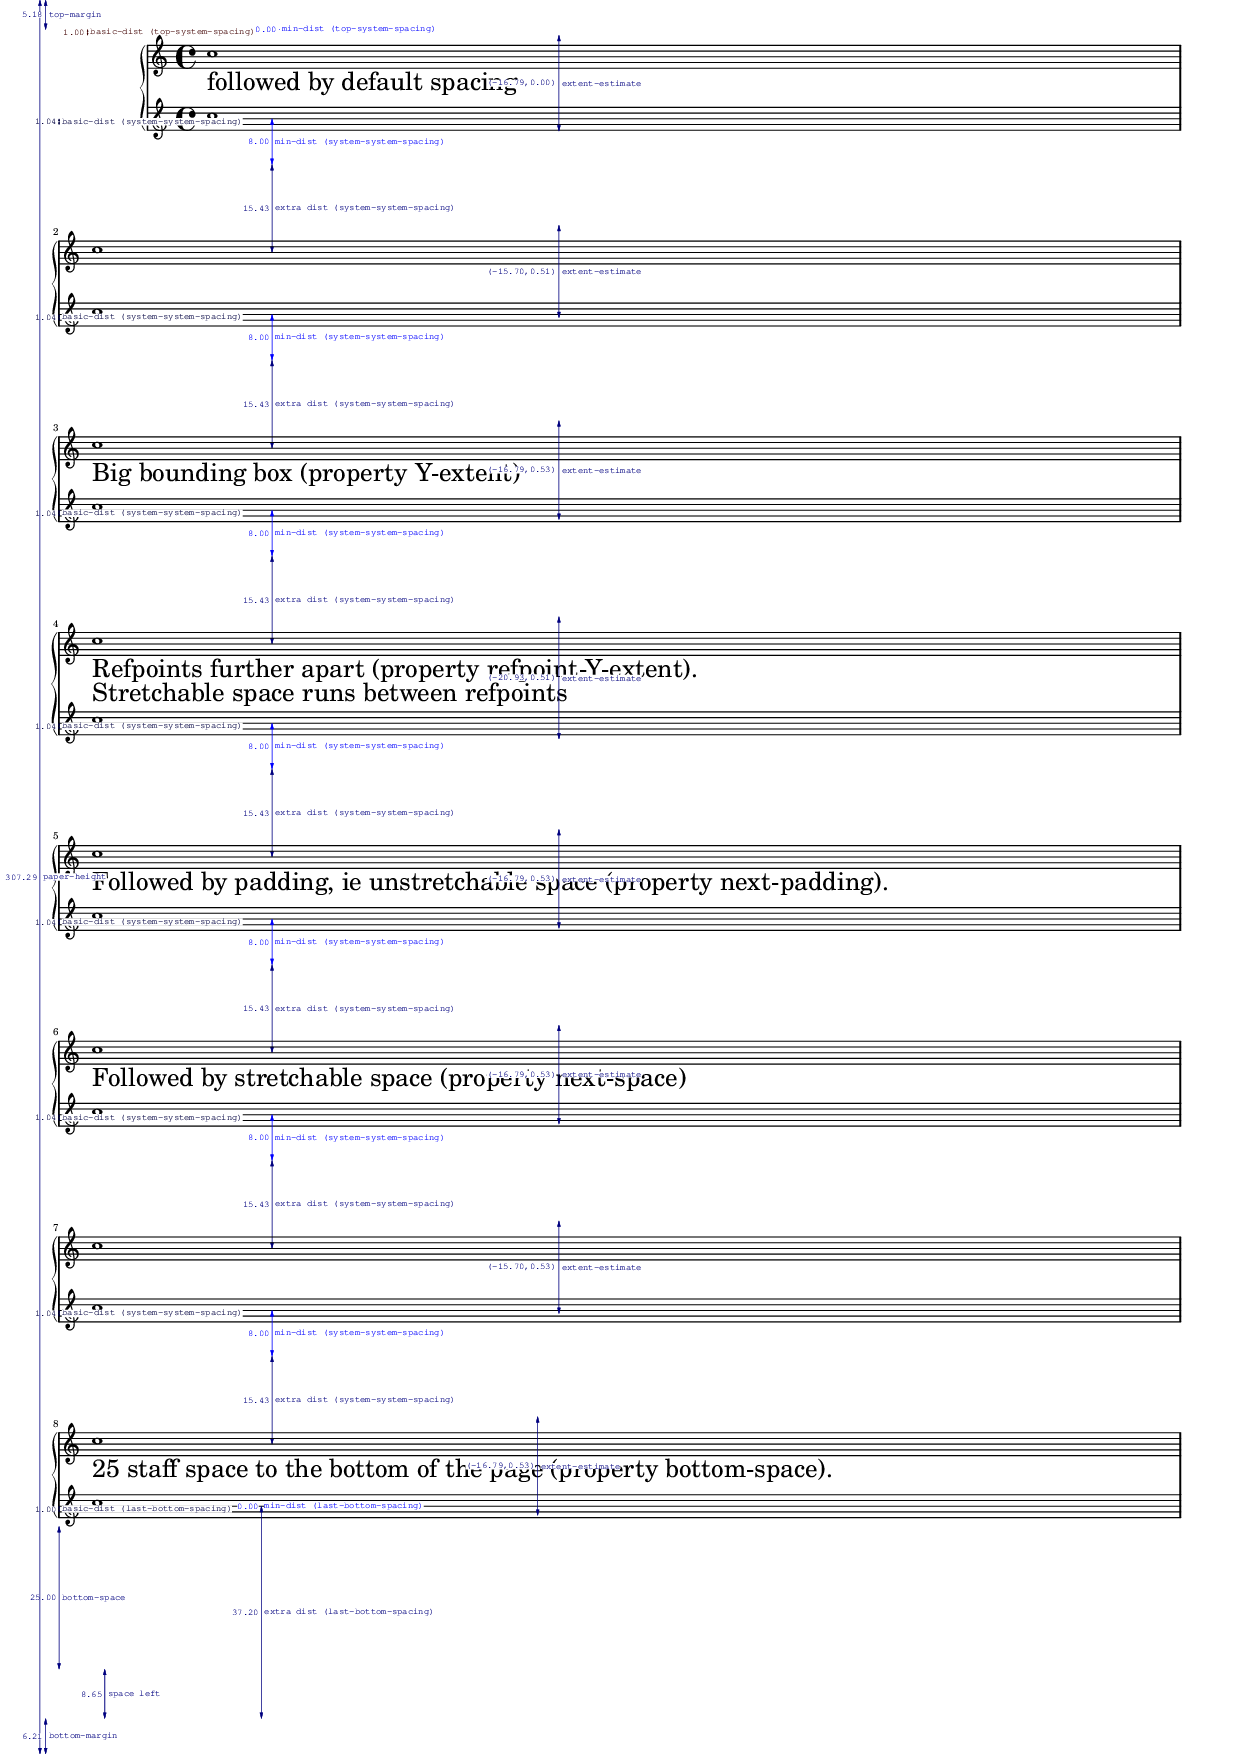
%%  Do not edit this file; it is auto-generated from LSR!
\version "2.10.12"

\header { texidoc = "
By setting properties in @code{NonMusicalPaperColumn}, vertical spacing
of page layout can be adjusted.


For technical reasons, @code{overrideProperty} has to be used for
setting properties on individual objects. @code{\override} may still be
used for global overrides.


By setting @code{annotate-spacing}, we can see the effect of each
property. 
" }

#(set-global-staff-size 11)

 \book {
   \score {
     \relative c'' \new PianoStaff <<
      \new Voice {
        c1_"followed by default spacing"
        \break
        c
        \break

        \overrideProperty
          #"Score.NonMusicalPaperColumn"
          #'line-break-system-details
          #'((Y-extent . (-30 . 10)))
        c_"Big bounding box (property Y-extent)"
        \break

        \overrideProperty
          #"Score.NonMusicalPaperColumn"
          #'line-break-system-details
          #'((refpoint-Y-extent . (-37 . -10)))
        c_\markup {
          \column {
            "Refpoints further apart (property refpoint-Y-extent)."
            "Stretchable space runs between refpoints" } }
        \break

        \overrideProperty
          #"Score.NonMusicalPaperColumn"
          #'line-break-system-details
          #'((next-padding . 10))
        c_"Followed by padding, ie unstretchable space (property next-padding)."
        \break

        \overrideProperty
         #"Score.NonMusicalPaperColumn"
          #'line-break-system-details
          #'((next-space . 20))
        c_"Followed by stretchable space (property next-space)"
        \break
        c
        \break

        \overrideProperty
          #"Score.NonMusicalPaperColumn"
          #'line-break-system-details
          #'((bottom-space . 25.0))
        c_"25 staff space to the bottom of the page (property bottom-space)."
        \break
      }
       { c1 c c c c c c c }
     >>
   }

   \paper {
     ragged-last-bottom = ##f
     annotate-spacing = ##t
     between-system-space = 1.0
     #(set! text-font-defaults
        (acons
         'font-size 6
         text-font-defaults))
  }
}

